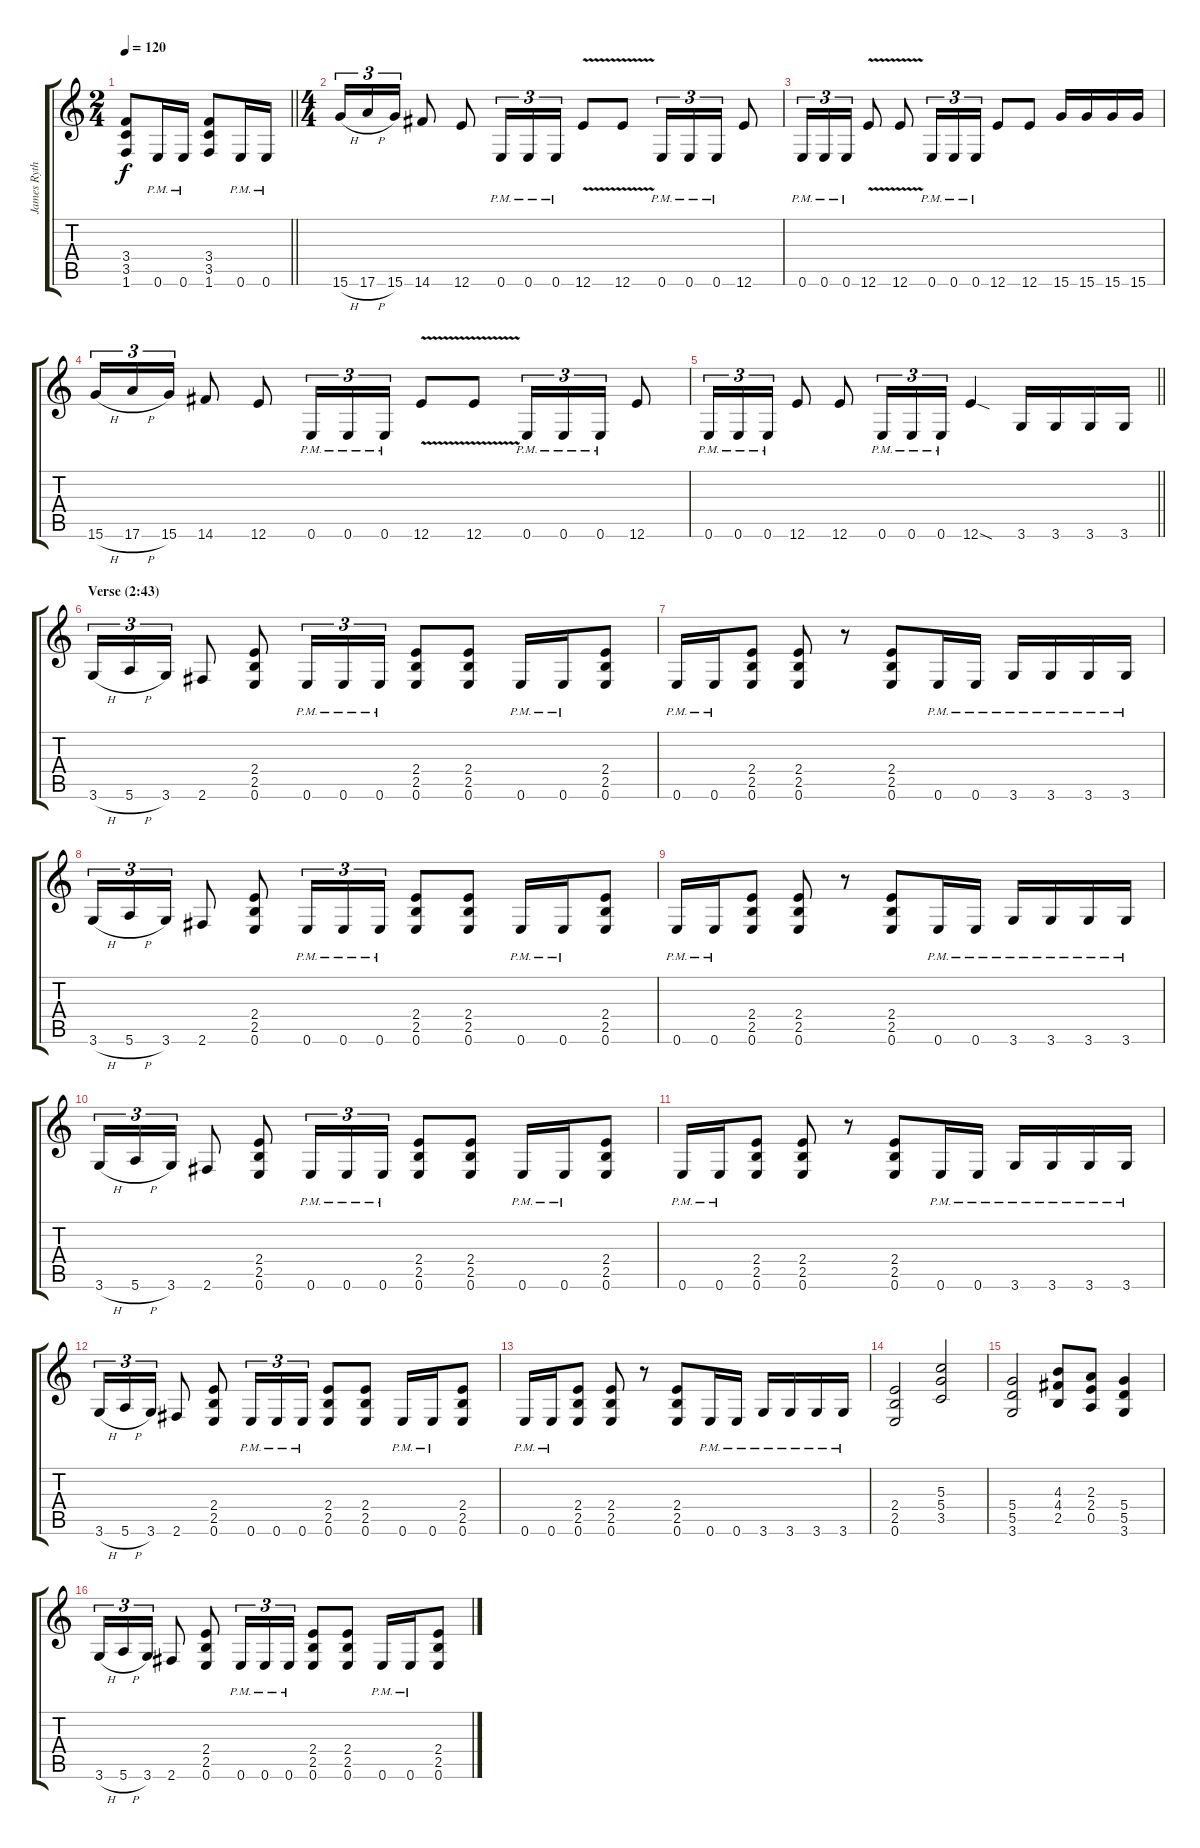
\track ("James Ryth." "James Ryth") {instrument distortionguitar}
\staff {score tabs}
\tuning (E4 B3 G3 D3 A2 E2) {hide}
\ts (2 4)
\tempo 120
\clef g2
\barLineRight lightlight
\ks c
(3.4 3.5 1.6).8{dy f} 0.6{pm}.16 0.6{pm}.16 (3.4 3.5 1.6).8 0.6{pm}.16 0.6{pm}.16 |
\ts (4 4)
15.6{h}.16{tu (3 2)} 17.6{h}.16{tu (3 2)} 15.6.16{tu (3 2)} 14.6.8 12.6.8 0.6{pm}.16{tu (3 2)} 0.6{pm}.16{tu (3 2)} 0.6{pm}.16{tu (3 2)} 12.6{v}.8 12.6{v}.8 0.6{pm}.16{tu (3 2)} 0.6{pm}.16{tu (3 2)} 0.6{pm}.16{tu (3 2)} 12.6.8 |
0.6{pm}.16{tu (3 2)} 0.6{pm}.16{tu (3 2)} 0.6{pm}.16{tu (3 2)} 12.6{v}.8 12.6{v}.8 0.6{pm}.16{tu (3 2)} 0.6{pm}.16{tu (3 2)} 0.6{pm}.16{tu (3 2)} 12.6.8 12.6.8 15.6.16 15.6.16 15.6.16 15.6.16 |
15.6{h}.16{tu (3 2)} 17.6{h}.16{tu (3 2)} 15.6.16{tu (3 2)} 14.6.8 12.6.8 0.6{pm}.16{tu (3 2)} 0.6{pm}.16{tu (3 2)} 0.6{pm}.16{tu (3 2)} 12.6{v}.8 12.6{v}.8 0.6{pm}.16{tu (3 2)} 0.6{pm}.16{tu (3 2)} 0.6{pm}.16{tu (3 2)} 12.6.8 |
\barLineRight lightlight
0.6{pm}.16{tu (3 2)} 0.6{pm}.16{tu (3 2)} 0.6{pm}.16{tu (3 2)} 12.6.8 12.6.8 0.6{pm}.16{tu (3 2)} 0.6{pm}.16{tu (3 2)} 0.6{pm}.16{tu (3 2)} 12.6{sod}.4 3.6.16 3.6.16 3.6.16 3.6.16 |
\section ("" "Verse (2:43)")
3.6{h}.16{tu (3 2)} 5.6{h}.16{tu (3 2)} 3.6.16{tu (3 2)} 2.6.8 (2.4 2.5 0.6).8 0.6{pm}.16{tu (3 2)} 0.6{pm}.16{tu (3 2)} 0.6{pm}.16{tu (3 2)} (2.4 2.5 0.6).8 (2.4 2.5 0.6).8 0.6{pm}.16 0.6{pm}.16 (2.4 2.5 0.6).8 |
0.6{pm}.16 0.6{pm}.16 (2.4 2.5 0.6).8 (2.4 2.5 0.6).8 r.8 (2.4 2.5 0.6).8 0.6{pm}.16 0.6{pm}.16 3.6{pm}.16 3.6{pm}.16 3.6{pm}.16 3.6{pm}.16 |
3.6{h}.16{tu (3 2)} 5.6{h}.16{tu (3 2)} 3.6.16{tu (3 2)} 2.6.8 (2.4 2.5 0.6).8 0.6{pm}.16{tu (3 2)} 0.6{pm}.16{tu (3 2)} 0.6{pm}.16{tu (3 2)} (2.4 2.5 0.6).8 (2.4 2.5 0.6).8 0.6{pm}.16 0.6{pm}.16 (2.4 2.5 0.6).8 |
0.6{pm}.16 0.6{pm}.16 (2.4 2.5 0.6).8 (2.4 2.5 0.6).8 r.8 (2.4 2.5 0.6).8 0.6{pm}.16 0.6{pm}.16 3.6{pm}.16 3.6{pm}.16 3.6{pm}.16 3.6{pm}.16 |
3.6{h}.16{tu (3 2)} 5.6{h}.16{tu (3 2)} 3.6.16{tu (3 2)} 2.6.8 (2.4 2.5 0.6).8 0.6{pm}.16{tu (3 2)} 0.6{pm}.16{tu (3 2)} 0.6{pm}.16{tu (3 2)} (2.4 2.5 0.6).8 (2.4 2.5 0.6).8 0.6{pm}.16 0.6{pm}.16 (2.4 2.5 0.6).8 |
0.6{pm}.16 0.6{pm}.16 (2.4 2.5 0.6).8 (2.4 2.5 0.6).8 r.8 (2.4 2.5 0.6).8 0.6{pm}.16 0.6{pm}.16 3.6{pm}.16 3.6{pm}.16 3.6{pm}.16 3.6{pm}.16 |
3.6{h}.16{tu (3 2)} 5.6{h}.16{tu (3 2)} 3.6.16{tu (3 2)} 2.6.8 (2.4 2.5 0.6).8 0.6{pm}.16{tu (3 2)} 0.6{pm}.16{tu (3 2)} 0.6{pm}.16{tu (3 2)} (2.4 2.5 0.6).8 (2.4 2.5 0.6).8 0.6{pm}.16 0.6{pm}.16 (2.4 2.5 0.6).8 |
0.6{pm}.16 0.6{pm}.16 (2.4 2.5 0.6).8 (2.4 2.5 0.6).8 r.8 (2.4 2.5 0.6).8 0.6{pm}.16 0.6{pm}.16 3.6{pm}.16 3.6{pm}.16 3.6{pm}.16 3.6{pm}.16 |
(2.4 2.5 0.6).2 (5.3 5.4 3.5).2 |
(5.4 5.5 3.6).2 (4.3 4.4 2.5).8 (2.3 2.4 0.5).8 (5.4 5.5 3.6).4 |
3.6{h}.16{tu (3 2)} 5.6{h}.16{tu (3 2)} 3.6.16{tu (3 2)} 2.6.8 (2.4 2.5 0.6).8 0.6{pm}.16{tu (3 2)} 0.6{pm}.16{tu (3 2)} 0.6{pm}.16{tu (3 2)} (2.4 2.5 0.6).8 (2.4 2.5 0.6).8 0.6{pm}.16 0.6{pm}.16 (2.4 2.5 0.6).8
